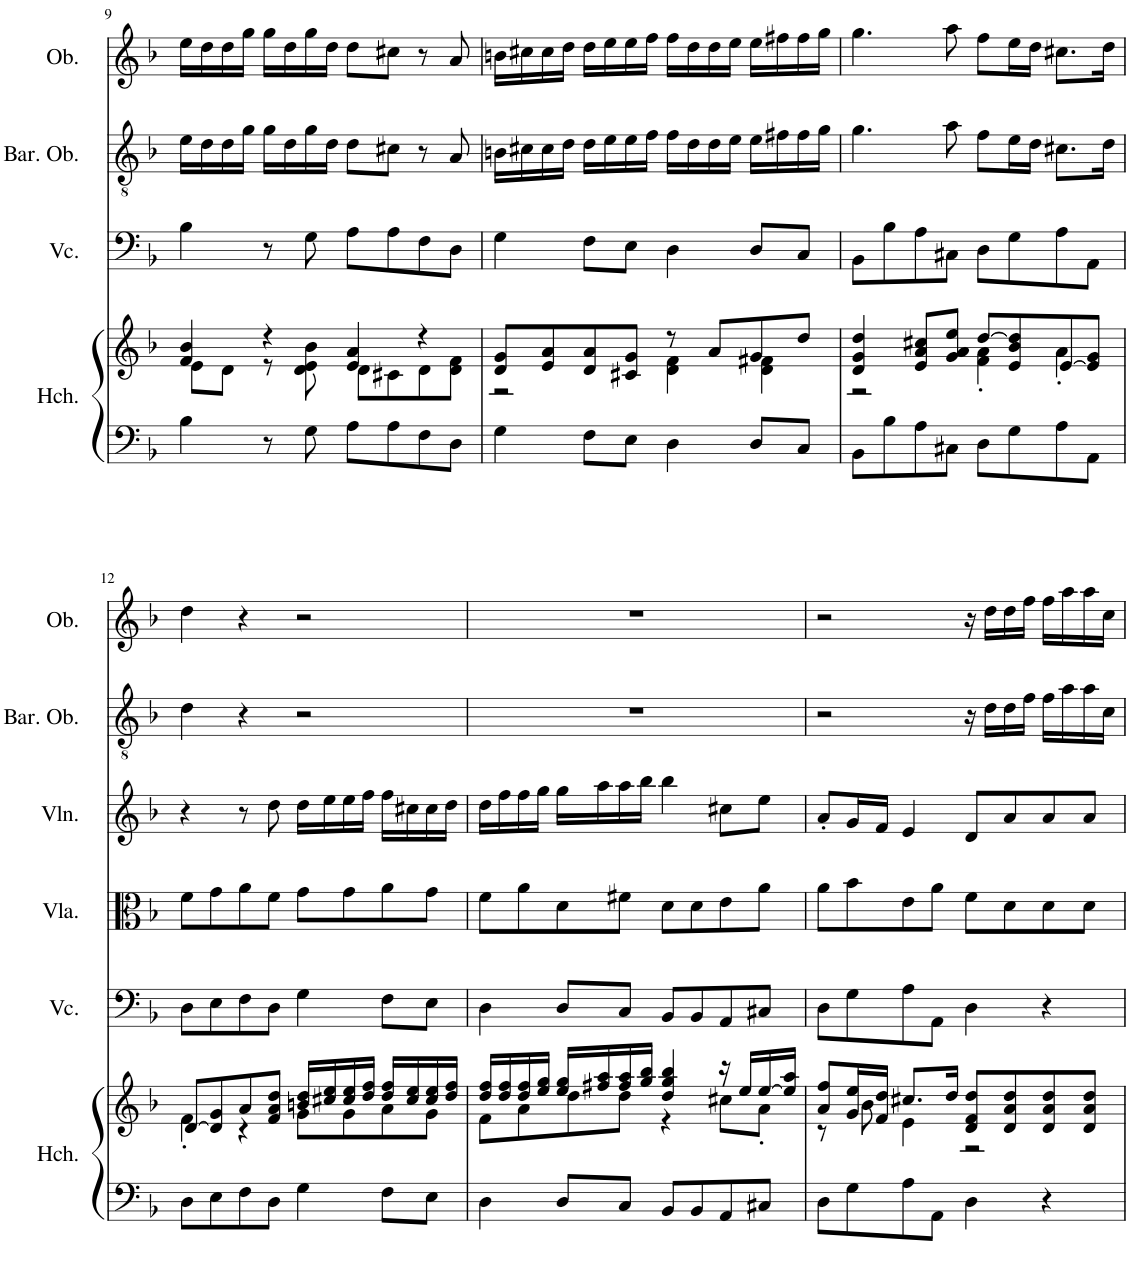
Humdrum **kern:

**kern	**kern	**kern	**kern	**kern	**kern	**kern
*part6	*part6	*part5	*part4	*part3	*part2	*part1
*staff7	*staff6	*staff5	*staff4	*staff3	*staff2	*staff1
*I"Harpsichord	*	*I"Violoncello	*I"Viola	*I"Violin	*I"Baritone Oboe	*I"Oboe
*I'Hch.	*	*I'Vc.	*I'Vla.	*I'Vln.	*I'Bar. Ob.	*I'Ob.
!!LO:PB:g=z
*clefF4	*clefG2	*clefF4	*clefC3	*clefG2	*clefGv2	*clefG2
*k[b-]	*k[b-]	*k[b-]	*k[b-]	*k[b-]	*k[b-]	*k[b-]
*M4/4	*M4/4	*M4/4	*M4/4	*M4/4	*M4/4	*M4/4
=9	=9	=9	=9	=9	=9	=9
*	*^	*	*	*	*	*
4B-\	4f/ 4b-/	8e\L	4B-\	1r	1r	16e\LL	16ee\LL
.	.	.	.	.	.	16d\	16dd\
.	.	8d\J	.	.	.	16d\	16dd\
.	.	.	.	.	.	16g\JJ	16gg\JJ
8r	4r	8r	8r	.	.	16g\LL	16gg\LL
.	.	.	.	.	.	16d\	16dd\
8G\	.	8d\ 8e\ 8b-\	8G\	.	.	16g\	16gg\
.	.	.	.	.	.	16d\JJ	16dd\JJ
8A\L	4e/ 4a/	8d\L	8A\L	.	.	8d\L	8dd\L
8A\	.	8c#X\	8A\	.	.	8c#X\J	8cc#X\J
8F\	4r	8d\	8F\	.	.	8r	8r
8D\J	.	8d\ 8f\J	8D\J	.	.	8A/	8a/
=10	=10	=10	=10	=10	=10	=10	=10
4G\	8d/ 8g/L	2r	4G\	1r	1r	16Bn\LL	16bn\LL
.	.	.	.	.	.	16c#X\	16cc#X\
.	8e/ 8a/	.	.	.	.	16c#\	16cc#\
.	.	.	.	.	.	16d\JJ	16dd\JJ
8F\L	8d/ 8a/	.	8F\L	.	.	16d\LL	16dd\LL
.	.	.	.	.	.	16e\	16ee\
8E\J	8c#X/ 8g/J	.	8E\J	.	.	16e\	16ee\
.	.	.	.	.	.	16f\JJ	16ff\JJ
4D\	8r	4d\ 4f\	4D\	.	.	16f\LL	16ff\LL
.	.	.	.	.	.	16d\	16dd\
.	8a/L	.	.	.	.	16d\	16dd\
.	.	.	.	.	.	16e\JJ	16ee\JJ
8D/L	8g/	4d\ 4f#X\	8D/L	.	.	16e\LL	16ee\LL
.	.	.	.	.	.	16f#X\	16ff#X\
8C/J	8dd/J	.	8C/J	.	.	16f#\	16ff#\
.	.	.	.	.	.	16g\JJ	16gg\JJ
=11	=11	=11	=11	=11	=11	=11	=11
8BB-\L	4d/ 4g/ 4dd/	2r	8BB-\L	1r	1r	4.g\	4.gg\
8B-\	.	.	8B-\	.	.	.	.
8A\	8e/ 8a/ 8cc#X/L	.	8A\	.	.	.	.
8C#X\J	8g/ 8a/ 8ee/J	.	8C#X\J	.	.	8a\	8aa\
8D\L	[8dd/L	4f\' 4a\'	8D\L	.	.	8f\L	8ff\L
8G\	8e/ 8b-/ 8dd/]	.	8G\	.	.	16e\L	16ee\L
.	.	.	.	.	.	16d\JJ	16dd\JJ
8A\	[8e/	4a'\	8A\	.	.	8.c#X\L	8.cc#X\L
8AA\J	8e/] 8g/J	.	8AA\J	.	.	.	.
.	.	.	.	.	.	16d\Jk	16dd\Jk
!!LO:LB:g=z
=12	=12	=12	=12	=12	=12	=12	=12
8D\L	[8d/L	4f'\	8D\L	8f\L	4r	4d\	4dd\
8E\	8d/] 8g/	.	8E\	8g\	.	.	.
8F\	8a/	4r	8F\	8a\	8r	4r	4r
8D\J	8f/ 8a/ 8dd/J	.	8D\J	8f\J	8dd\	.	.
4G\	16bn/ 16dd/LL	8g\L	4G\	8g\L	16dd\LL	2r	2r
.	16cc#X/ 16ee/	.	.	.	16ee\	.	.
.	16cc#/ 16ee/	8g\	.	8g\	16ee\	.	.
.	16dd/ 16ff/JJ	.	.	.	16ff\JJ	.	.
8F\L	16dd/ 16ff/LL	8a\	8F\L	8a\	16ff\LL	.	.
.	16cc#/ 16ee/	.	.	.	16cc#X\	.	.
8E\J	16cc#/ 16ee/	8g\J	8E\J	8g\J	16cc#\	.	.
.	16dd/ 16ff/JJ	.	.	.	16dd\JJ	.	.
=13	=13	=13	=13	=13	=13	=13	=13
4D\	16dd/ 16ff/LL	8f\L	4D\	8f\L	16dd\LL	1r	1r
.	16dd/ 16ff/	.	.	.	16ff\	.	.
.	16dd/ 16ff/	8a\	.	8a\	16ff\	.	.
.	16ee/ 16gg/JJ	.	.	.	16gg\JJ	.	.
8D/L	16ee/ 16gg/LL	8dd\	8D/L	8d\	16gg\LL	.	.
.	16ff#X/ 16aa/	.	.	.	16aa\	.	.
8C/J	16ff#/ 16aa/	8dd\J	8C/J	8f#X\J	16aa\	.	.
.	16gg/ 16bb-/JJ	.	.	.	16bb-\JJ	.	.
8BB-/L	4dd/ 4gg/ 4bb-/	4r	8BB-/L	8d\L	4bb-\	.	.
8BB-/	.	.	8BB-/	8d\	.	.	.
8AA/	16r	8cc#X\L	8AA/	8e\	8cc#X\L	.	.
.	16ee/LL	.	.	.	.	.	.
8C#X/J	[16ee/	8a'\J	8C#X/J	8a\J	8ee\J	.	.
.	16ee/] 16aa/JJ	.	.	.	.	.	.
=14	=14	=14	=14	=14	=14	=14	=14
8D\L	8a/ 8ff/L	8r	8D\L	8a\L	8a'/L	2r	2r
8G\	16g/ 16ee/L	8b-\	8G\	8b-\	16g/L	.	.
.	16f/ 16dd/JJ	.	.	.	16f/JJ	.	.
8A\	8.cc#X/L	4e\	8A\	8e\	4e/	.	.
8AA\J	.	.	8AA\J	8a\J	.	.	.
.	16dd/Jk	.	.	.	.	.	.
4D\	8d/ 8f/ 8dd/L	2r	4D\	8f\L	8d/L	16r	16r
.	.	.	.	.	.	16d\LL	16dd\LL
.	8d/ 8a/ 8dd/	.	.	8d\	8a/	16d\	16dd\
.	.	.	.	.	.	16f\JJ	16ff\JJ
4r	8d/ 8a/ 8dd/	.	4r	8d\	8a/	16f\LL	16ff\LL
.	.	.	.	.	.	16a\	16aa\
.	8d/ 8a/ 8dd/J	.	.	8d\J	8a/J	16a\	16aa\
.	.	.	.	.	.	16c\JJ	16cc\JJ
*	*v	*v	*	*	*	*	*
=	=	=	=	=	=	=
*-	*-	*-	*-	*-	*-	*-
